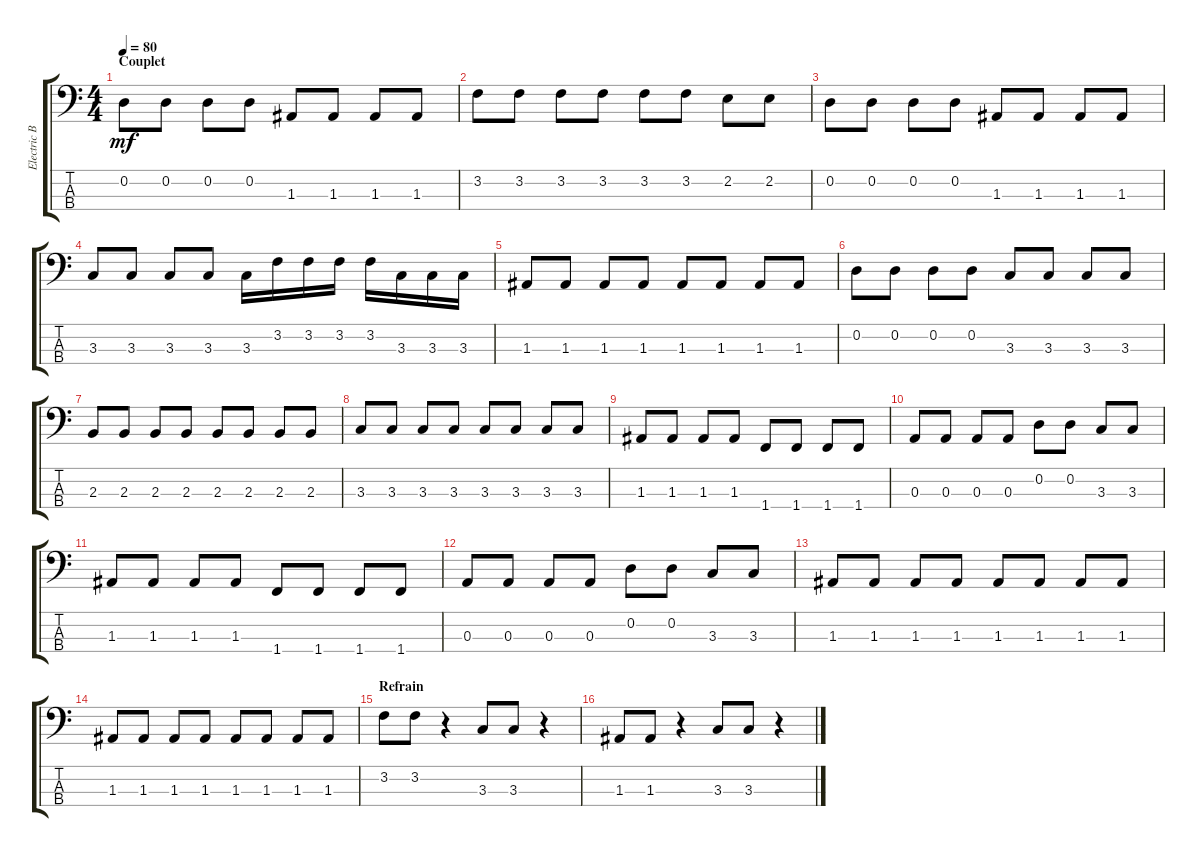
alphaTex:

\track ("Electric Bass" "Electric B") {instrument electricbassfinger}
\staff {score tabs}
\tuning (G2 D2 A1 E1) {hide}
\ts (4 4)
\section ("" "Couplet")
\tempo 80
\clef f4
\ks c
0.2.8{dy mf} 0.2.8 0.2.8 0.2.8 1.3.8 1.3.8 1.3.8 1.3.8 |
3.2.8 3.2.8 3.2.8 3.2.8 3.2.8 3.2.8 2.2.8 2.2.8 |
0.2.8 0.2.8 0.2.8 0.2.8 1.3.8 1.3.8 1.3.8 1.3.8 |
3.3.8 3.3.8 3.3.8 3.3.8 3.3.16 3.2.16 3.2.16 3.2.16 3.2.16 3.3.16 3.3.16 3.3.16 |
1.3.8 1.3.8 1.3.8 1.3.8 1.3.8 1.3.8 1.3.8 1.3.8 |
0.2.8 0.2.8 0.2.8 0.2.8 3.3.8 3.3.8 3.3.8 3.3.8 |
2.3.8 2.3.8 2.3.8 2.3.8 2.3.8 2.3.8 2.3.8 2.3.8 |
3.3.8 3.3.8 3.3.8 3.3.8 3.3.8 3.3.8 3.3.8 3.3.8 |
1.3.8 1.3.8 1.3.8 1.3.8 1.4.8 1.4.8 1.4.8 1.4.8 |
0.3.8 0.3.8 0.3.8 0.3.8 0.2.8 0.2.8 3.3.8 3.3.8 |
1.3.8 1.3.8 1.3.8 1.3.8 1.4.8 1.4.8 1.4.8 1.4.8 |
0.3.8 0.3.8 0.3.8 0.3.8 0.2.8 0.2.8 3.3.8 3.3.8 |
1.3.8 1.3.8 1.3.8 1.3.8 1.3.8 1.3.8 1.3.8 1.3.8 |
1.3.8 1.3.8 1.3.8 1.3.8 1.3.8 1.3.8 1.3.8 1.3.8 |
\section ("" "Refrain")
3.2.8 3.2.8 r.4 3.3.8 3.3.8 r.4 |
1.3.8 1.3.8 r.4 3.3.8 3.3.8 r.4
